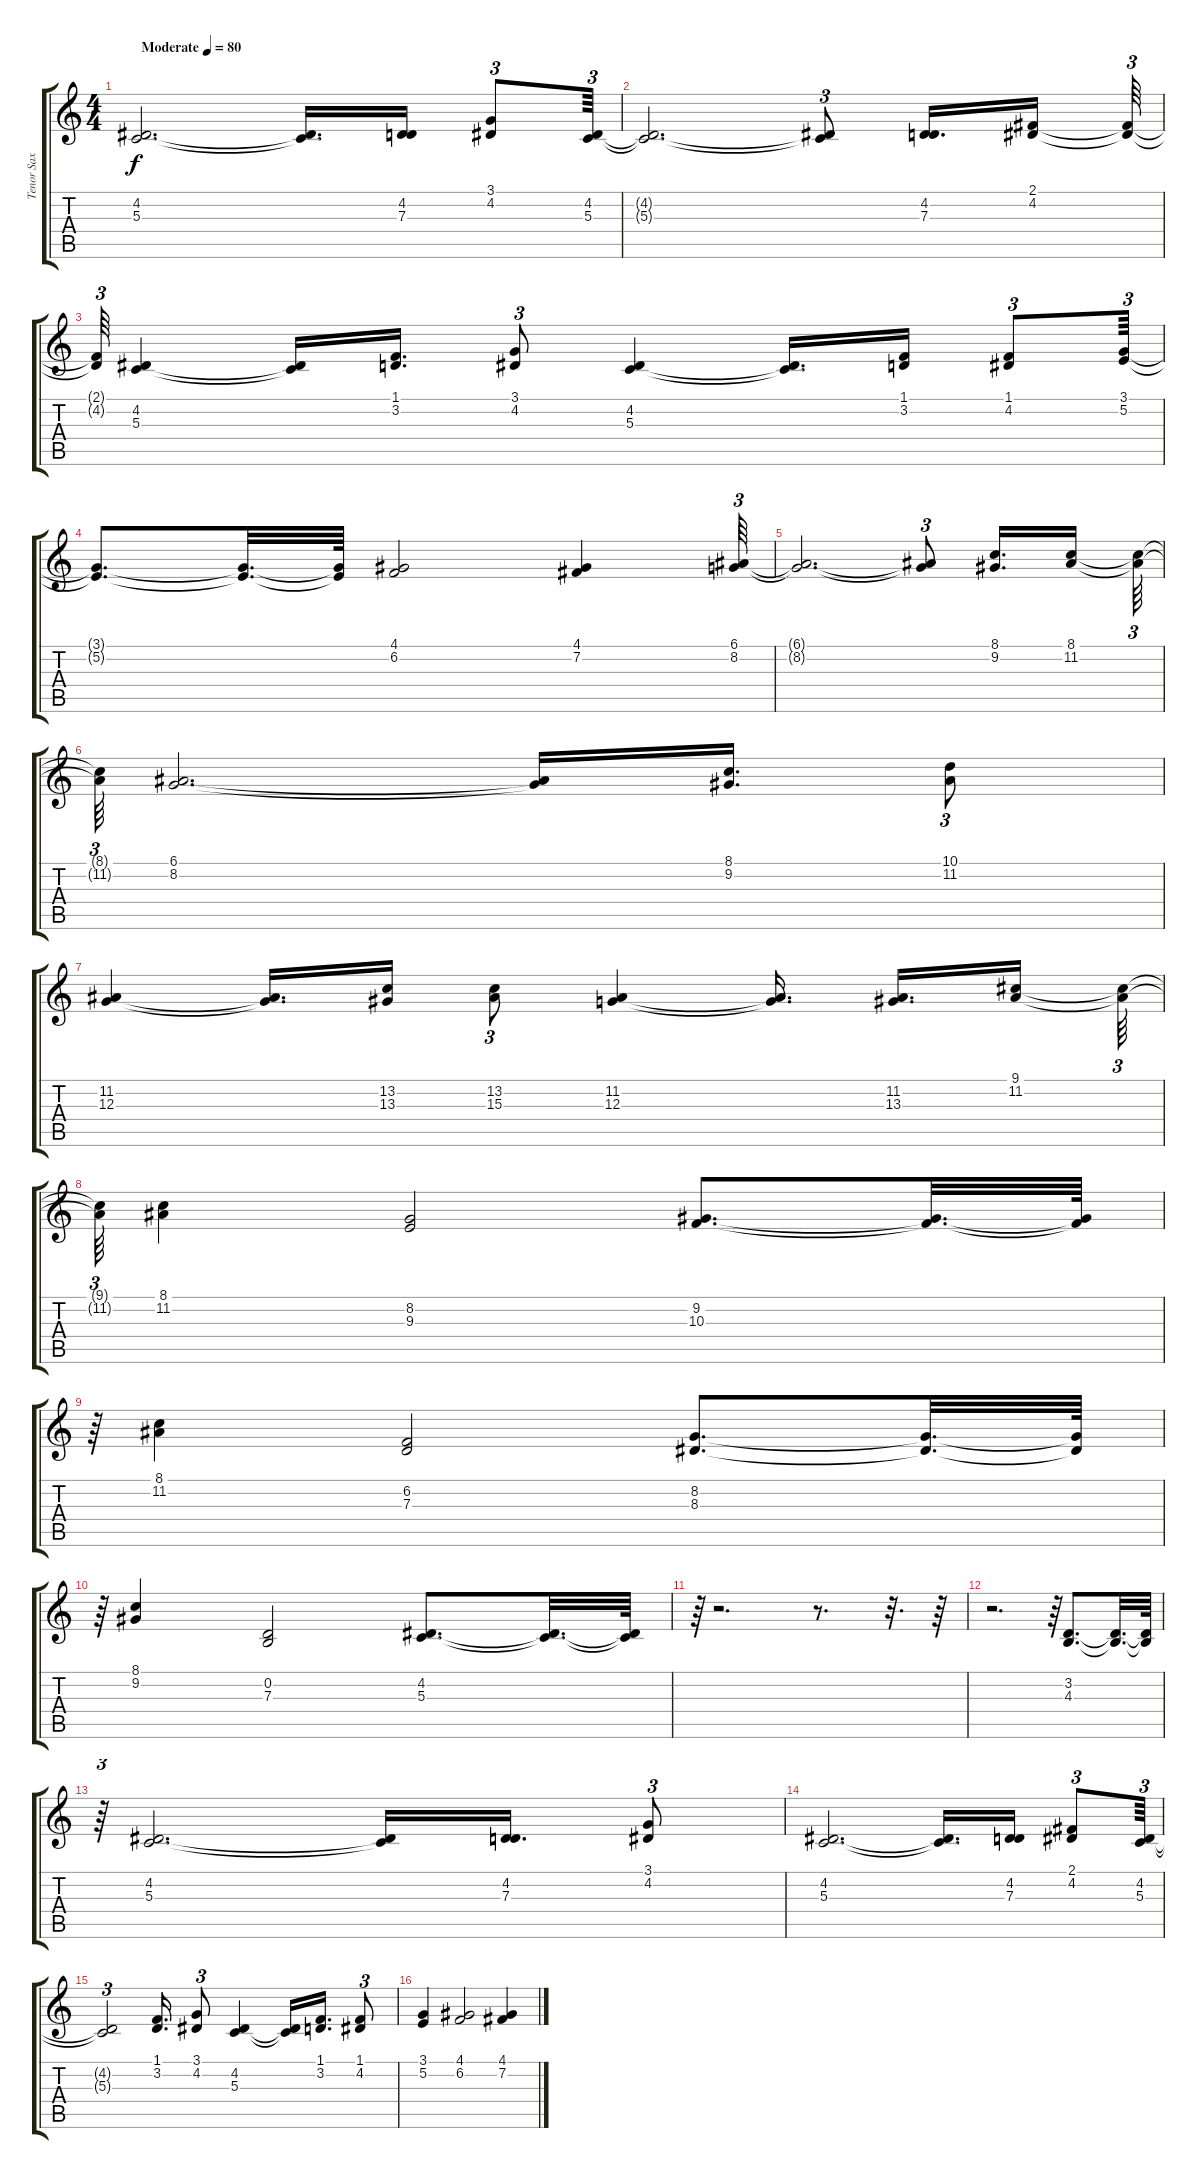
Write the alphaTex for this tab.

\track ("Tenor Sax" "Tenor Sax") {instrument tenorsax}
\staff {score tabs}
\tuning (E4 B3 G3 D3 A2 E2) {hide}
\ts (4 4)
\tempo (80 "Moderate")
\clef g2
\ks c
(4.2 5.3).2{d dy f instrument tenorsax} (4.2{t} 5.3{t}).16{d} (4.2 7.3).16 (3.1 4.2).8{tu (3 2)} (4.2 5.3).64{tu (3 2)} |
(4.2{t} 5.3{t}).2{d} (4.2{t} 5.3{t}).8{tu (3 2)} (4.2 7.3).16{d} (2.1 4.2).16{beam splitsecondary} (2.1{t} 4.2{t}).64{tu (3 2)} |
(2.1{t} 4.2{t}).64{tu (3 2)} (4.2 5.3).4 (4.2{t} 5.3{t}).16 (1.1 3.2).16{d} (3.1 4.2).8{tu (3 2)} (4.2 5.3).4 (4.2{t} 5.3{t}).16{d} (1.1 3.2).16 (1.1 4.2).8{tu (3 2)} (3.1 5.2).64{tu (3 2)} |
(3.1{t} 5.2{t}).8{d} (3.1{t} 5.2{t}).32{d} (3.1{t} 5.2{t}).64 (4.1 6.2).2 (4.1 7.2).4 (6.1 8.2).64{tu (3 2)} |
(6.1{t} 8.2{t}).2{d} (6.1{t} 8.2{t}).8{tu (3 2)} (8.1 9.2).16{d} (8.1 11.2).16{beam splitsecondary} (8.1{t} 11.2{t}).64{tu (3 2)} |
(8.1{t} 11.2{t}).64{tu (3 2)} (6.1 8.2).2{d} (6.1{t} 8.2{t}).16 (8.1 9.2).16{d} (10.1 11.2).8{tu (3 2)} |
(11.2 12.3).4 (11.2{t} 12.3{t}).16{d} (13.2 13.3).16 (13.2 15.3).8{tu (3 2)} (11.2 12.3).4 (11.2{t} 12.3{t}).16{d} (11.2 13.3).16{d} (9.1 11.2).16{beam splitsecondary} (9.1{t} 11.2{t}).64{tu (3 2)} |
(9.1{t} 11.2{t}).64{tu (3 2)} (8.1 11.2).4 (8.2 9.3).2 (9.2 10.3).8{d} (9.2{t} 10.3{t}).32{d} (9.2{t} 10.3{t}).64 |
r.64{tu (3 2)} (8.1 11.2).4 (6.2 7.3).2 (8.2 8.3).8{d} (8.2{t} 8.3{t}).32{d} (8.2{t} 8.3{t}).64 |
r.64{tu (3 2)} (8.1 9.2).4 (0.2 7.3).2 (4.2 5.3).8{d} (4.2{t} 5.3{t}).32{d} (4.2{t} 5.3{t}).64 |
r.64{tu (3 2)} r.2{d} r.8{d} r.32{d} r.64 |
r.2{d} r.64{tu (3 2)} (3.2 4.3).8{d} (3.2{t} 4.3{t}).32{d} (3.2{t} 4.3{t}).64 |
r.64{tu (3 2)} (4.2 5.3).2{d} (4.2{t} 5.3{t}).16 (4.2 7.3).16{d} (3.1 4.2).8{tu (3 2)} |
(4.2 5.3).2{d} (4.2{t} 5.3{t}).16{d} (4.2 7.3).16 (2.1 4.2).8{tu (3 2)} (4.2 5.3).64{tu (3 2)} |
(4.2{t} 5.3{t}).2{tu (3 2)} (1.1 3.2).16{d} (3.1 4.2).8{tu (3 2)} (4.2 5.3).4 (4.2{t} 5.3{t}).16 (1.1 3.2).16{d} (1.1 4.2).8{tu (3 2)} |
(3.1 5.2).4 (4.1 6.2).2 (4.1 7.2).4
